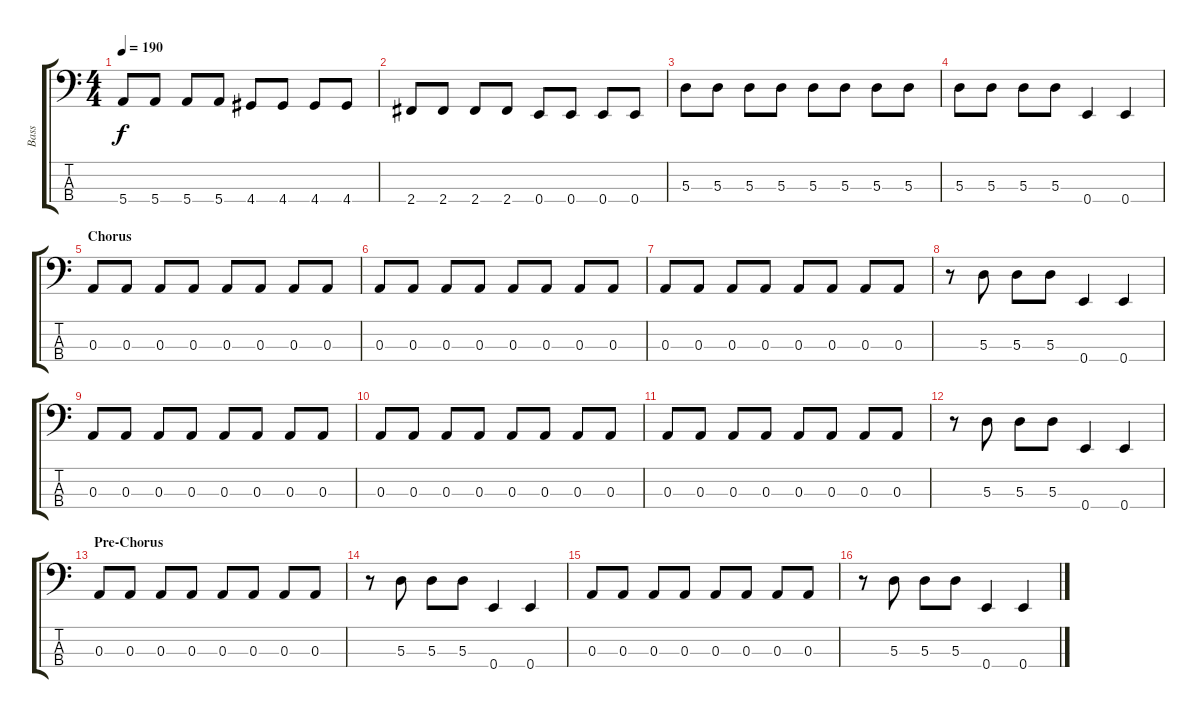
\track ("Bass" "Bass") {instrument electricbassfinger}
\staff {score tabs}
\tuning (G2 D2 A1 E1) {hide}
\ts (4 4)
\tempo 190
\clef f4
\ks c
5.4.8{dy f} 5.4.8 5.4.8 5.4.8 4.4.8 4.4.8 4.4.8 4.4.8 |
2.4.8 2.4.8 2.4.8 2.4.8 0.4.8 0.4.8 0.4.8 0.4.8 |
5.3.8 5.3.8 5.3.8 5.3.8 5.3.8 5.3.8 5.3.8 5.3.8 |
5.3.8 5.3.8 5.3.8 5.3.8 0.4.4 0.4.4 |
\section ("" "Chorus")
0.3.8 0.3.8 0.3.8 0.3.8 0.3.8 0.3.8 0.3.8 0.3.8 |
0.3.8 0.3.8 0.3.8 0.3.8 0.3.8 0.3.8 0.3.8 0.3.8 |
0.3.8 0.3.8 0.3.8 0.3.8 0.3.8 0.3.8 0.3.8 0.3.8 |
r.8 5.3.8 5.3.8 5.3.8 0.4.4 0.4.4 |
0.3.8 0.3.8 0.3.8 0.3.8 0.3.8 0.3.8 0.3.8 0.3.8 |
0.3.8 0.3.8 0.3.8 0.3.8 0.3.8 0.3.8 0.3.8 0.3.8 |
0.3.8 0.3.8 0.3.8 0.3.8 0.3.8 0.3.8 0.3.8 0.3.8 |
r.8 5.3.8 5.3.8 5.3.8 0.4.4 0.4.4 |
\section ("" "Pre-Chorus")
0.3.8 0.3.8 0.3.8 0.3.8 0.3.8 0.3.8 0.3.8 0.3.8 |
r.8 5.3.8 5.3.8 5.3.8 0.4.4 0.4.4 |
0.3.8 0.3.8 0.3.8 0.3.8 0.3.8 0.3.8 0.3.8 0.3.8 |
r.8 5.3.8 5.3.8 5.3.8 0.4.4 0.4.4
